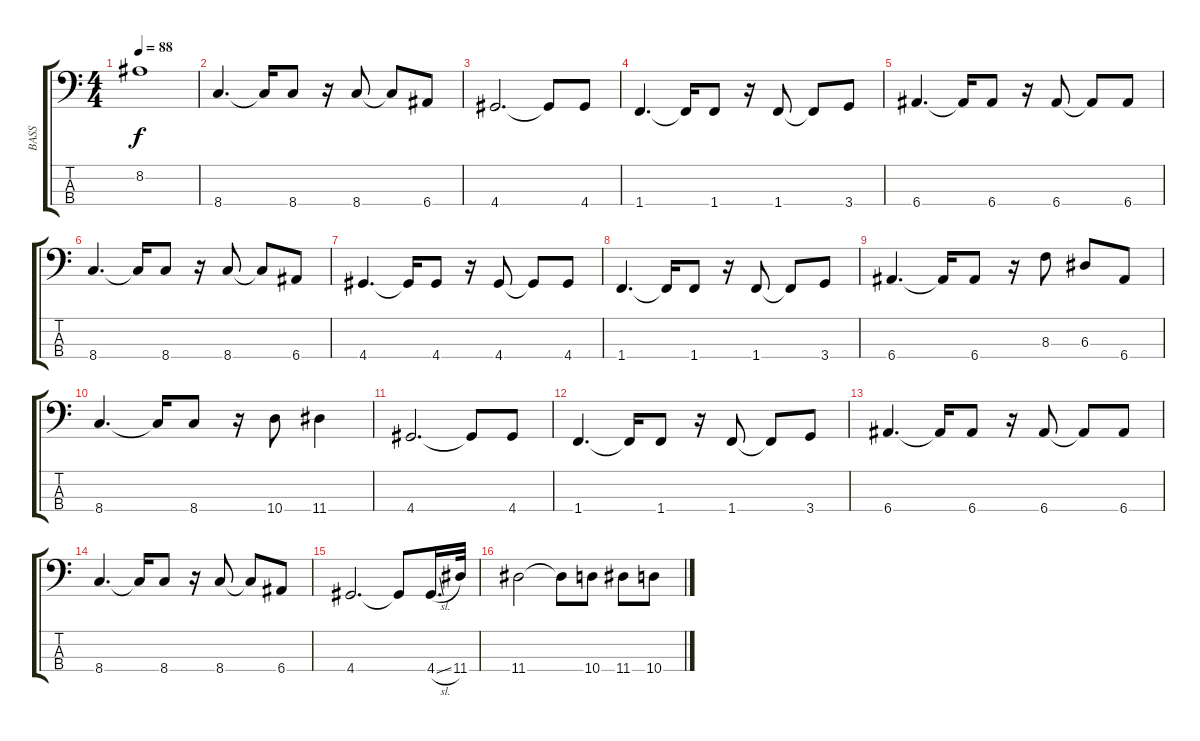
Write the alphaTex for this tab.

\track ("BASS" "BASS") {instrument electricbasspick}
\staff {score tabs}
\tuning (G2 D2 A1 E1) {hide}
\ts (4 4)
\tempo 88
\clef f4
\ks c
8.2.1{dy f} |
8.4.4{d} 8.4{t}.16 8.4.8 r.16 8.4.8 8.4{t}.8 6.4.8 |
4.4.2{d} 4.4{t}.8 4.4.8 |
1.4.4{d} 1.4{t}.16 1.4.8 r.16 1.4.8 1.4{t}.8 3.4.8 |
6.4.4{d} 6.4{t}.16 6.4.8 r.16 6.4.8 6.4{t}.8 6.4.8 |
8.4.4{d} 8.4{t}.16 8.4.8 r.16 8.4.8 8.4{t}.8 6.4.8 |
4.4.4{d} 4.4{t}.16 4.4.8 r.16 4.4.8 4.4{t}.8 4.4.8 |
1.4.4{d} 1.4{t}.16 1.4.8 r.16 1.4.8 1.4{t}.8 3.4.8 |
6.4.4{d} 6.4{t}.16 6.4.8 r.16 8.3.8 6.3.8 6.4.8 |
8.4.4{d} 8.4{t}.16 8.4.8 r.16 10.4.8 11.4.4 |
4.4.2{d} 4.4{t}.8 4.4.8 |
1.4.4{d} 1.4{t}.16 1.4.8 r.16 1.4.8 1.4{t}.8 3.4.8 |
6.4.4{d} 6.4{t}.16 6.4.8 r.16 6.4.8 6.4{t}.8 6.4.8 |
8.4.4{d} 8.4{t}.16 8.4.8 r.16 8.4.8 8.4{t}.8 6.4.8 |
4.4.2{d} 4.4{t}.8 4.4{sl}.16{d} 11.4.32 |
11.4.2 11.4{t}.8 10.4.8 11.4.8 10.4.8
